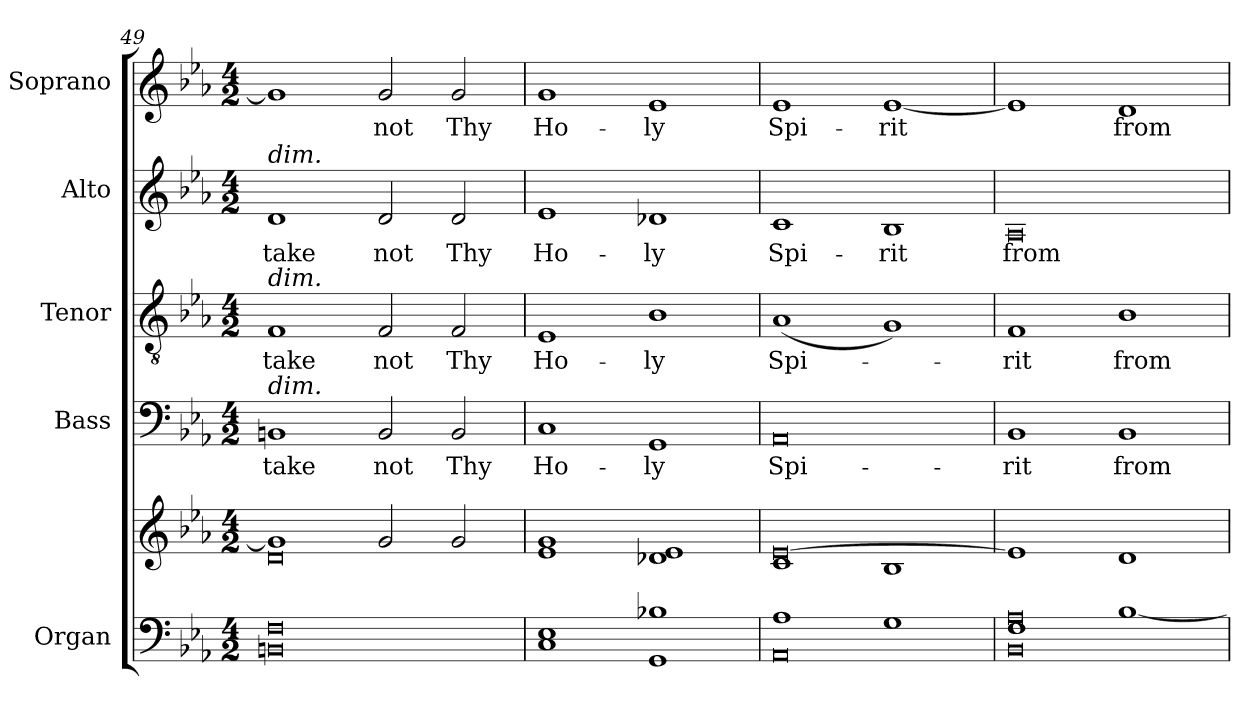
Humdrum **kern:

**kern	**kern	**kern	**text	**kern	**text	**kern	**text	**kern	**text
*part5	*part5	*part4	*part4	*part3	*part3	*part2	*part2	*part1	*part1
*staff6	*staff5	*staff4	*staff4	*staff3	*staff3	*staff2	*staff2	*staff1	*staff1
*I"Organ	*	*I"Bass	*	*I"Tenor	*	*I"Alto	*	*I"Soprano	*
*I'Org.	*	*I'B.	*	*I'T.	*	*I'A.	*	*I'S.	*
*clefF4	*clefG2	*clefF4	*	*clefGv2	*	*clefG2	*	*clefG2	*
*	*	*	*	*ITrd7c12	*	*	*	*	*
*k[b-e-a-]	*k[b-e-a-]	*k[b-e-a-]	*	*k[b-e-a-]	*	*k[b-e-a-]	*	*k[b-e-a-]	*
*E-:	*E-:	*E-:	*	*E-:	*	*E-:	*	*E-:	*
*M4/2	*M4/2	*M4/2	*	*M4/2	*	*M4/2	*	*M4/2	*
=49	=49	=49	=49	=49	=49	=49	=49	=49	=49
*^	*^	*	*	*	*	*	*	*	*
!	!	!	!	!	!LO:LY:b:color=#000000	!	!	!	!	!	!
!	!	!	!	!	!	!	!LO:LY:b:color=#000000	!	!	!	!
!	!	!	!	!	!	!	!	!LO:TX:a:i:t=dim.	!	!	!
!	!	!	!	!	!	!LO:TX:a:i:t=dim.	!	!	!	!	!
!	!	!	!	!LO:TX:a:i:t=dim.	!	!	!	!	!	!	!
!	!	!	!	!	!	!	!	!	!LO:LY:b:color=#000000	!	!
0Fi	0BBni	1gi]	0di	1BBni	take	1FFi	take	1di	take	1gi]	.
!	!	!	!	!	!LO:LY:b:color=#000000	!	!	!	!	!	!
!	!	!	!	!	!	!	!LO:LY:b:color=#000000	!	!	!	!
!	!	!	!	!	!	!	!	!	!LO:LY:b:color=#000000	!	!
!	!	!	!	!	!	!	!	!	!	!	!LO:LY:b:color=#000000
.	.	2gi/	.	2BBi/	not	2FFi/	not	2di/	not	2gi/	not
!	!	!	!	!	!LO:LY:b:color=#000000	!	!	!	!	!	!
!	!	!	!	!	!	!	!LO:LY:b:color=#000000	!	!	!	!
!	!	!	!	!	!	!	!	!	!LO:LY:b:color=#000000	!	!
!	!	!	!	!	!	!	!	!	!	!	!LO:LY:b:color=#000000
.	.	2gi/	.	2BBi/	Thy	2FFi/	Thy	2di/	Thy	2gi/	Thy
*v	*v	*	*	*	*	*	*	*	*	*	*
*	*v	*v	*	*	*	*	*	*	*	*
=50	=50	=50	=50	=50	=50	=50	=50	=50	=50
!	!	!	!LO:LY:b:color=#000000	!	!	!	!	!	!
!	!	!	!	!	!LO:LY:b:color=#000000	!	!	!	!
!	!	!	!	!	!	!	!LO:LY:b:color=#000000	!	!
!	!	!	!	!	!	!	!	!	!LO:LY:b:color=#000000
1Ci 1E-i	1e-i 1gi	1Ci	Ho-	1EE-i	Ho-	1e-i	Ho-	1gi	Ho-
!	!	!	!LO:LY:b:color=#000000	!	!	!	!	!	!
!	!	!	!	!	!LO:LY:b:color=#000000	!	!	!	!
!	!	!	!	!	!	!	!LO:LY:b:color=#000000	!	!
!	!	!	!	!	!	!	!	!	!LO:LY:b:color=#000000
1GGi 1B-Xi	1d-Xi 1e-i	1GGi	-ly	1BB-i	-ly	1d-Xi	-ly	1e-i	-ly
=51	=51	=51	=51	=51	=51	=51	=51	=51	=51
*^	*^	*	*	*	*	*	*	*	*
!	!	!	!	!	!LO:LY:b:color=#000000	!	!	!	!	!	!
!	!	!	!	!	!	!	!LO:LY:b:color=#000000	!	!	!	!
!	!	!	!	!	!	!	!	!	!LO:LY:b:color=#000000	!	!
!	!	!	!	!	!	!	!	!	!	!	!LO:LY:b:color=#000000
1A-i	0AA-i	[>0e-i	1ci	0AA-i	Spi-	(1AA-i	Spi-	1ci	Spi-	1e-i	Spi-
!	!	!	!	!	!	!	!	!	!LO:LY:b:color=#000000	!	!
!	!	!	!	!	!	!	!	!	!	!	!LO:LY:b:color=#000000
1Gi	.	.	1B-i	.	.	1GGi)	.	1B-i	-rit	[<1e-i	-rit
*	*	*v	*v	*	*	*	*	*	*	*	*
=52	=52	=52	=52	=52	=52	=52	=52	=52	=52	=52
*	*	*^	*	*	*	*	*	*	*	*
!	!	!	!	!	!LO:LY:b:color=#000000	!	!	!	!	!	!
*	*	*v	*v	*	*	*	*	*	*	*	*
*	*	*^	*	*	*	*	*	*	*	*
!	!	!	!	!	!	!	!LO:LY:b:color=#000000	!	!	!	!
*	*	*v	*v	*	*	*	*	*	*	*	*
*	*	*^	*	*	*	*	*	*	*	*
!	!	!	!	!	!	!	!	!	!LO:LY:b:color=#000000	!	!
*	*	*v	*v	*	*	*	*	*	*	*	*
0BB-i 0A-i	1Fi	1e-i]	1BB-i	-rit	1FFi	-rit	0A-i	from	1e-i]	.
!	!	!	!	!LO:LY:b:color=#000000	!	!	!	!	!	!
!	!	!	!	!	!	!LO:LY:b:color=#000000	!	!	!	!
!	!	!	!	!	!	!	!	!	!	!LO:LY:b:color=#000000
.	[<1B-i	1di	1BB-i	from	1BB-i	from	.	.	1di	from
*v	*v	*	*	*	*	*	*	*	*	*
=	=	=	=	=	=	=	=	=	=
*-	*-	*-	*-	*-	*-	*-	*-	*-	*-
